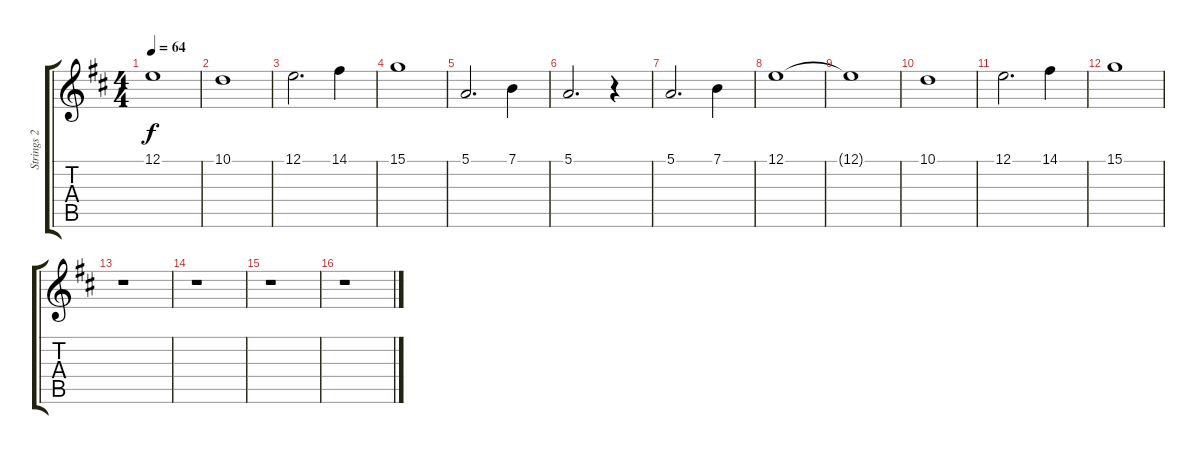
\track ("Strings 2" "Strings 2") {instrument synthstrings1}
\staff {score tabs}
\tuning (E4 B3 G3 D3 A2 E2) {hide}
\ts (4 4)
\tempo 64
\clef g2
\ks d
12.1{t}.1{dy f} |
10.1.1 |
12.1.2{d} 14.1.4 |
15.1.1 |
5.1.2{d} 7.1.4 |
5.1.2{d} r.4 |
5.1.2{d} 7.1.4 |
12.1.1 |
12.1{t}.1 |
10.1.1 |
12.1.2{d} 14.1.4 |
15.1.1 |
r.1 |
r.1 |
r.1 |
r.1
